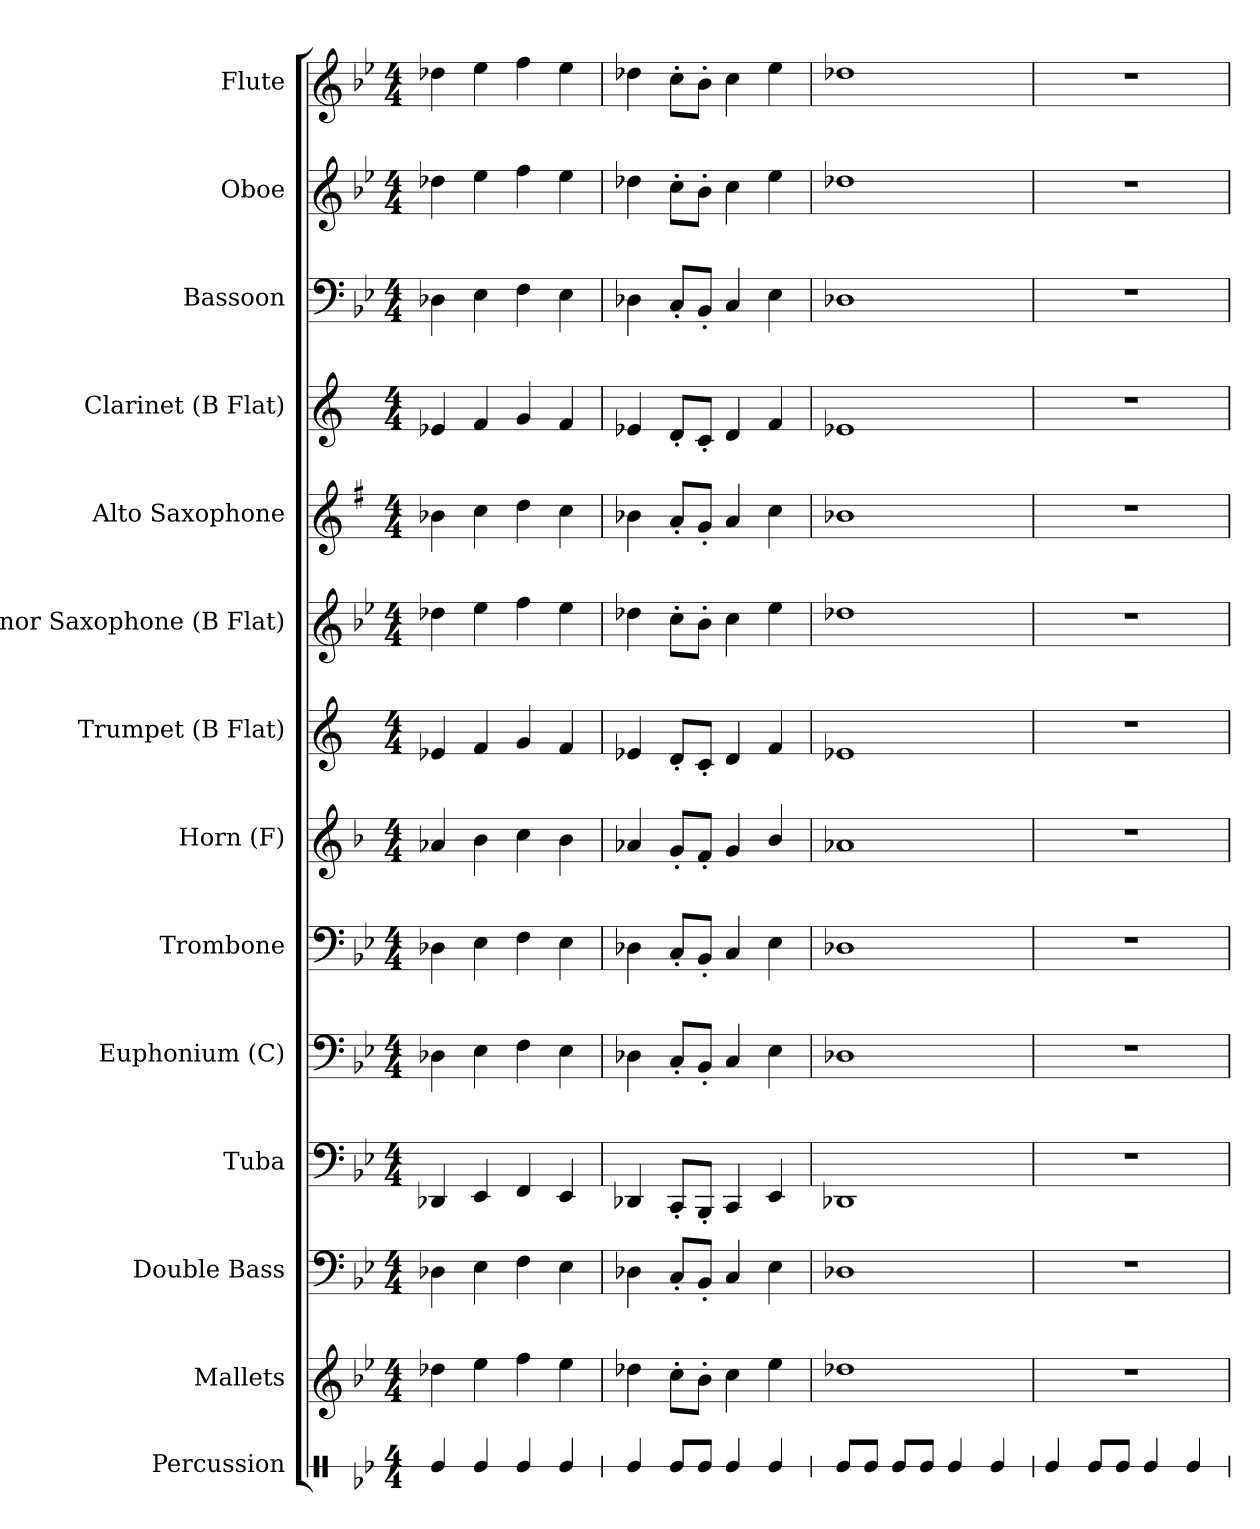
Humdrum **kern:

**kern	**kern	**kern	**kern	**kern	**kern	**kern	**kern	**kern	**kern	**kern	**kern	**kern	**kern
*part14	*part13	*part12	*part11	*part10	*part9	*part8	*part7	*part6	*part5	*part4	*part3	*part2	*part1
*staff14	*staff13	*staff12	*staff11	*staff10	*staff9	*staff8	*staff7	*staff6	*staff5	*staff4	*staff3	*staff2	*staff1
*I"Percussion	*I"Mallets	*I"Double Bass	*I"Tuba	*I"Euphonium (C)	*I"Trombone	*I"Horn (F)	*I"Trumpet (B Flat)	*I"Tenor Saxophone (B Flat)	*I"Alto Saxophone	*I"Clarinet (B Flat)	*I"Bassoon	*I"Oboe	*I"Flute
*stria1	*	*	*	*	*	*	*	*	*	*	*	*	*
*clefX	*clefG2	*clefF4	*clefF4	*clefF4	*clefF4	*clefG2	*clefG2	*clefG2	*clefG2	*clefG2	*clefF4	*clefG2	*clefG2
*	*ITrd-14c-24	*ITrd7c12	*	*	*	*ITrd4c7	*ITrd1c2	*ITrd8c14	*ITrd5c9	*ITrd1c2	*	*	*
*k[b-e-]	*k[b-e-]	*k[b-e-]	*k[b-e-]	*k[b-e-]	*k[b-e-]	*k[b-e-]	*k[b-e-]	*k[b-e-]	*k[b-e-]	*k[b-e-]	*k[b-e-]	*k[b-e-]	*k[b-e-]
*B-:	*B-:	*B-:	*B-:	*B-:	*B-:	*B-:	*B-:	*B-:	*B-:	*B-:	*B-:	*B-:	*B-:
*M4/4	*M4/4	*M4/4	*M4/4	*M4/4	*M4/4	*M4/4	*M4/4	*M4/4	*M4/4	*M4/4	*M4/4	*M4/4	*M4/4
=1	=1	=1	=1	=1	=1	=1	=1	=1	=1	=1	=1	=1	=1
4Re/	4dddd-X\	4DD-X\	4DD-X/	4D-X\	4D-X\	4d-X/	4d-X/	4d-X\	4d-X\	4d-X/	4D-X\	4dd-X\	4dd-X\
4Re/	4eeee-\	4EE-\	4EE-/	4E-\	4E-\	4e-\	4e-/	4e-\	4e-\	4e-/	4E-\	4ee-\	4ee-\
4Re/	4ffff\	4FF\	4FF/	4F\	4F\	4f\	4f/	4f\	4f\	4f/	4F\	4ff\	4ff\
4Re/	4eeee-\	4EE-\	4EE-/	4E-\	4E-\	4e-\	4e-/	4e-\	4e-\	4e-/	4E-\	4ee-\	4ee-\
=2	=2	=2	=2	=2	=2	=2	=2	=2	=2	=2	=2	=2	=2
4Re/	4dddd-X\	4DD-X\	4DD-X/	4D-X\	4D-X\	4d-X/	4d-X/	4d-X\	4d-X\	4d-X/	4D-X\	4dd-X\	4dd-X\
8Re/L	8cccc'>\L	8CC'</L	8CC'</L	8C'</L	8C'</L	8c'</L	8c'</L	8c'>\L	8c'</L	8c'</L	8C'</L	8cc'>\L	8cc'>\L
8Re/J	8bbb-'>\J	8BBB-'</J	8BBB-'</J	8BB-'</J	8BB-'</J	8B-'</J	8B-'</J	8B-'>\J	8B-'</J	8B-'</J	8BB-'</J	8b-'>\J	8b-'>\J
4Re/	4cccc\	4CC/	4CC/	4C/	4C/	4c/	4c/	4c\	4c/	4c/	4C/	4cc\	4cc\
4Re/	4eeee-\	4EE-\	4EE-/	4E-\	4E-\	4e-/	4e-/	4e-\	4e-\	4e-/	4E-\	4ee-\	4ee-\
=3	=3	=3	=3	=3	=3	=3	=3	=3	=3	=3	=3	=3	=3
8Re/L	1dddd-X\	1DD-X\	1DD-X/	1D-X\	1D-X\	1d-X/	1d-X/	1d-X\	1d-X\	1d-X/	1D-X\	1dd-X\	1dd-X\
8Re/J	.	.	.	.	.	.	.	.	.	.	.	.	.
8Re/L	.	.	.	.	.	.	.	.	.	.	.	.	.
8Re/J	.	.	.	.	.	.	.	.	.	.	.	.	.
4Re/	.	.	.	.	.	.	.	.	.	.	.	.	.
4Re/	.	.	.	.	.	.	.	.	.	.	.	.	.
=4	=4	=4	=4	=4	=4	=4	=4	=4	=4	=4	=4	=4	=4
4Re/	1r	1r	1r	1r	1r	1r	1r	1r	1r	1r	1r	1r	1r
8Re/L	.	.	.	.	.	.	.	.	.	.	.	.	.
8Re/J	.	.	.	.	.	.	.	.	.	.	.	.	.
4Re/	.	.	.	.	.	.	.	.	.	.	.	.	.
4Re/	.	.	.	.	.	.	.	.	.	.	.	.	.
=	=	=	=	=	=	=	=	=	=	=	=	=	=
*-	*-	*-	*-	*-	*-	*-	*-	*-	*-	*-	*-	*-	*-
